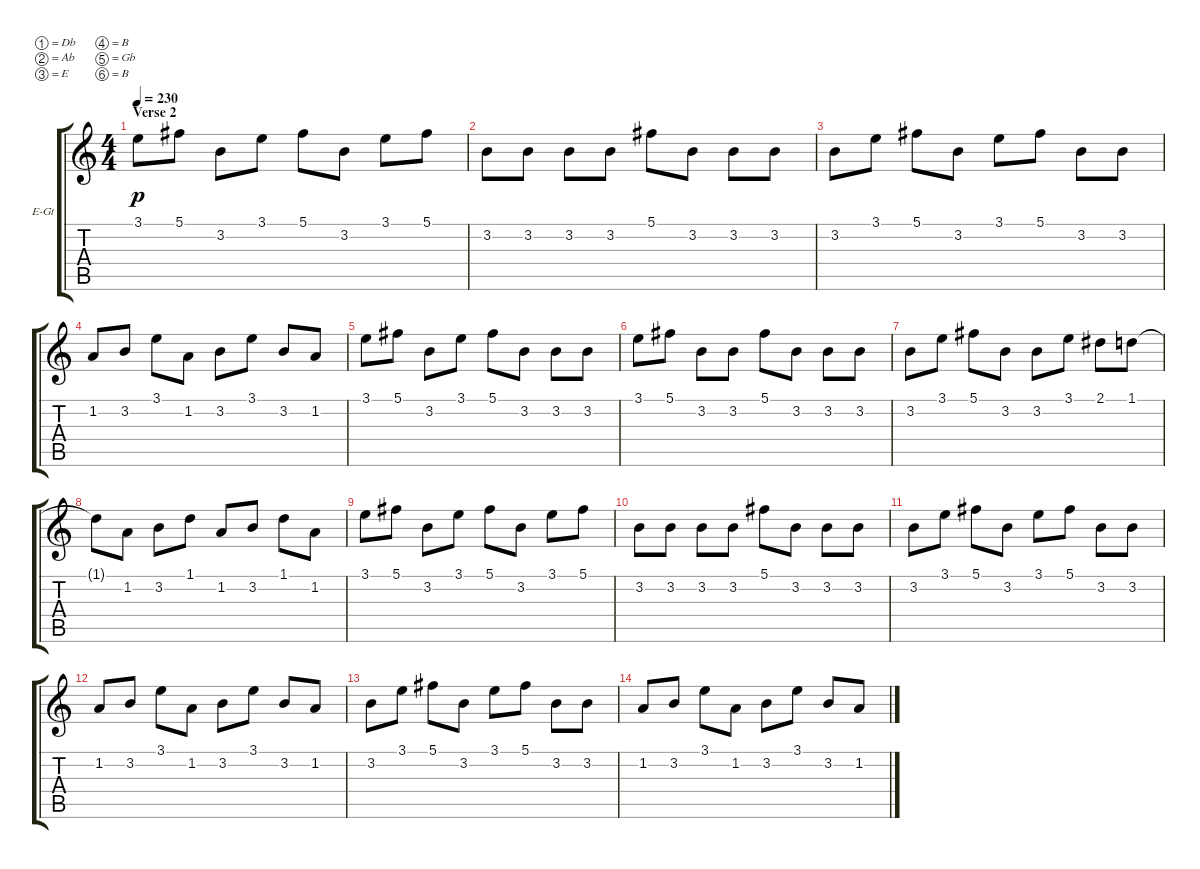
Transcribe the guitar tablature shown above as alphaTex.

\bracketExtendMode groupsimilarinstruments
\firstSystemTrackNameOrientation horizontal
\otherSystemsTrackNameOrientation horizontal
\track ("Lead Guitar 1" "E-Gt") {instrument overdrivenguitar}
\staff {score tabs}
\tuning (Db4 Ab3 E3 B2 Gb2 B1)
\ts (4 4)
\section ("" "Verse 2")
\tempo 230
\clef g2
\scale
0.333333
\ks c
3.1.8{dy p} 5.1.8 3.2.8 3.1.8 5.1.8 3.2.8 3.1.8 5.1.8 |
\scale
0.333333 3.2.8 3.2.8 3.2.8 3.2.8 5.1.8 3.2.8 3.2.8 3.2.8 |
\scale
0.333333 3.2.8 3.1.8 5.1.8 3.2.8 3.1.8 5.1.8 3.2.8 3.2.8 |
\scale
0.333333 1.2.8 3.2.8 3.1.8 1.2.8 3.2.8 3.1.8 3.2.8 1.2.8 |
\scale
0.333333 3.1.8 5.1.8 3.2.8 3.1.8 5.1.8 3.2.8 3.2.8 3.2.8 |
\scale
0.333333 3.1.8 5.1.8 3.2.8 3.2.8 5.1.8 3.2.8 3.2.8 3.2.8 |
\scale
0.333333 3.2.8 3.1.8 5.1.8 3.2.8 3.2.8 3.1.8 2.1.8 1.1.8 |
\scale
0.333333 1.1{t}.8 1.2.8 3.2.8 1.1.8 1.2.8 3.2.8 1.1.8 1.2.8 |
\scale
0.333333 3.1.8 5.1.8 3.2.8 3.1.8 5.1.8 3.2.8 3.1.8 5.1.8 |
\scale
0.333333 3.2.8 3.2.8 3.2.8 3.2.8 5.1.8 3.2.8 3.2.8 3.2.8 |
\scale
0.333333 3.2.8 3.1.8 5.1.8 3.2.8 3.1.8 5.1.8 3.2.8 3.2.8 |
\scale
0.333333 1.2.8 3.2.8 3.1.8 1.2.8 3.2.8 3.1.8 3.2.8 1.2.8 |
\scale
0.333333 3.2.8 3.1.8 5.1.8 3.2.8 3.1.8 5.1.8 3.2.8 3.2.8 |
\scale
0.333333 1.2.8 3.2.8 3.1.8 1.2.8 3.2.8 3.1.8 3.2.8 1.2.8 |
\scale
0.333333 |
\scale
0.333333
